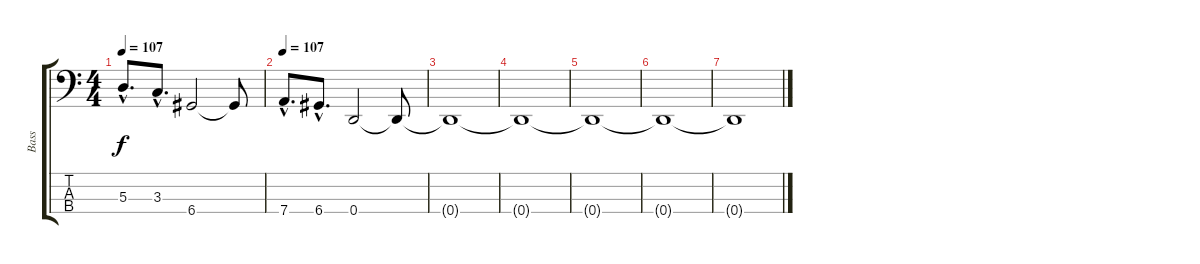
\track ("Bass" "Bass") {instrument electricbassfinger}
\staff {score tabs}
\tuning (G2 D2 A1 D1) {hide}
\ts (4 4)
\tempo 107
\clef f4
\ks c
5.3{hac}.8{d dy f volume 16} 3.3{hac}.8{d} 6.4.2 6.4{t}.8 |
\tempo 107
7.4{hac}.8{d} 6.4{hac}.8{d} 0.4.2 0.4{t}.8 |
0.4{t}.1 |
0.4{t}.1{volume 11} |
0.4{t}.1{volume 5} |
0.4{t}.1{volume 0} |
0.4{t}.1
